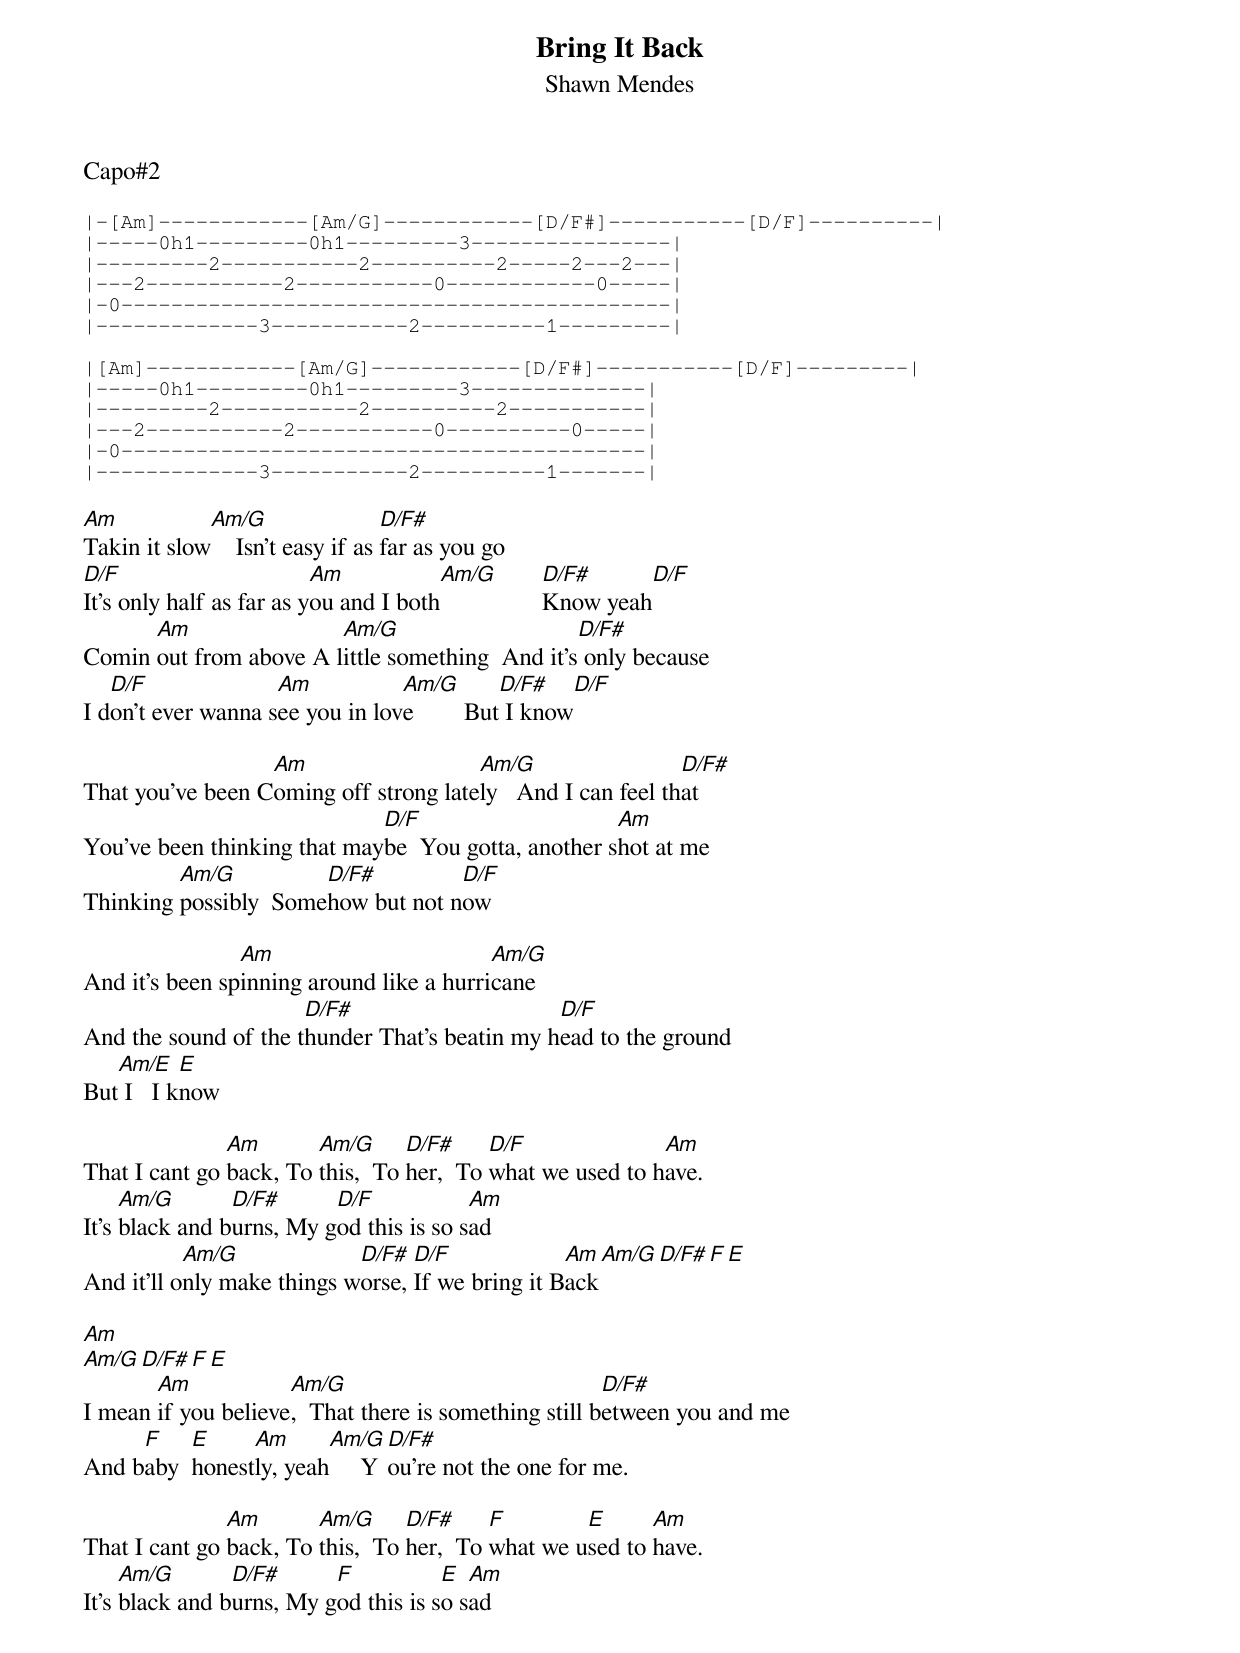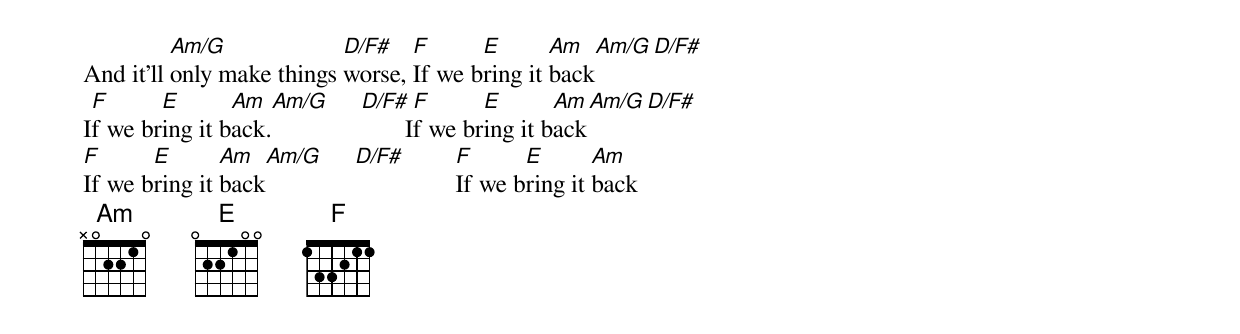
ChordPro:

{t: Bring It Back}
{st: Shawn Mendes}

Capo#2

{sot}
|-[Am]------------[Am/G]------------[D/F#]-----------[D/F]----------|
|-----0h1---------0h1---------3----------------|
|---------2-----------2----------2-----2---2---|
|---2-----------2-----------0------------0-----|
|-0--------------------------------------------|
|-------------3-----------2----------1---------|

|[Am]------------[Am/G]------------[D/F#]-----------[D/F]---------|
|-----0h1---------0h1---------3--------------|
|---------2-----------2----------2-----------|
|---2-----------2-----------0----------0-----|
|-0------------------------------------------|
|-------------3-----------2----------1-------|
{eot}

[Am]Takin it slow[Am/G]    Isn’t easy if as [D/F#]far as you go
[D/F]It's only half as far as y[Am]ou and I both[Am/G]       [D/F#]Know yeah[D/F]
Comin [Am]out from above A l[Am/G]ittle something  And it's[D/F#] only because
I d[D/F]on't ever wanna s[Am]ee you in lov[Am/G]e        But[D/F#] I know[D/F]

That you've been C[Am]oming off strong late[Am/G]ly   And I can feel th[D/F#]at
You've been thinking that may[D/F]be  You gotta, another s[Am]hot at me
Thinking [Am/G]possibly  Some[D/F#]how but not n[D/F]ow

And it's been sp[Am]inning around like a hurri[Am/G]cane
And the sound of the t[D/F#]hunder That's beatin my h[D/F]ead to the ground
But[Am/E] I   I k[E]now

That I cant go [Am]back, To [Am/G]this,  To [D/F#]her,  To [D/F]what we used to h[Am]ave.
It's [Am/G]black and b[D/F#]urns, My g[D/F]od this is so s[Am]ad
And it'll o[Am/G]nly make things w[D/F#]orse, [D/F]If we bring it B[Am]ack[Am/G][D/F#][F][E]

[Am]
[Am/G][D/F#][F][E]
I mean [Am]if you believe[Am/G],  That there is something still b[D/F#]etween you and me
And b[F]aby  [E]honest[Am]ly, yeah[Am/G]     Y[D/F#]ou're not the one for me.

That I cant go [Am]back, To [Am/G]this,  To [D/F#]her,  To [F]what we u[E]sed to [Am]have.
It's [Am/G]black and b[D/F#]urns, My g[F]od this is s[E]o s[Am]ad
And it'll [Am/G]only make things [D/F#]worse, [F]If we b[E]ring it [Am]back[Am/G][D/F#]
I[F]f we br[E]ing it b[Am]ack.[Am/G]     [D/F#]       I[F]f we br[E]ing it b[Am]ack[Am/G][D/F#]
[F]If we b[E]ring it [Am]back[Am/G]     [D/F#]        [F]If we b[E]ring it [Am]back
